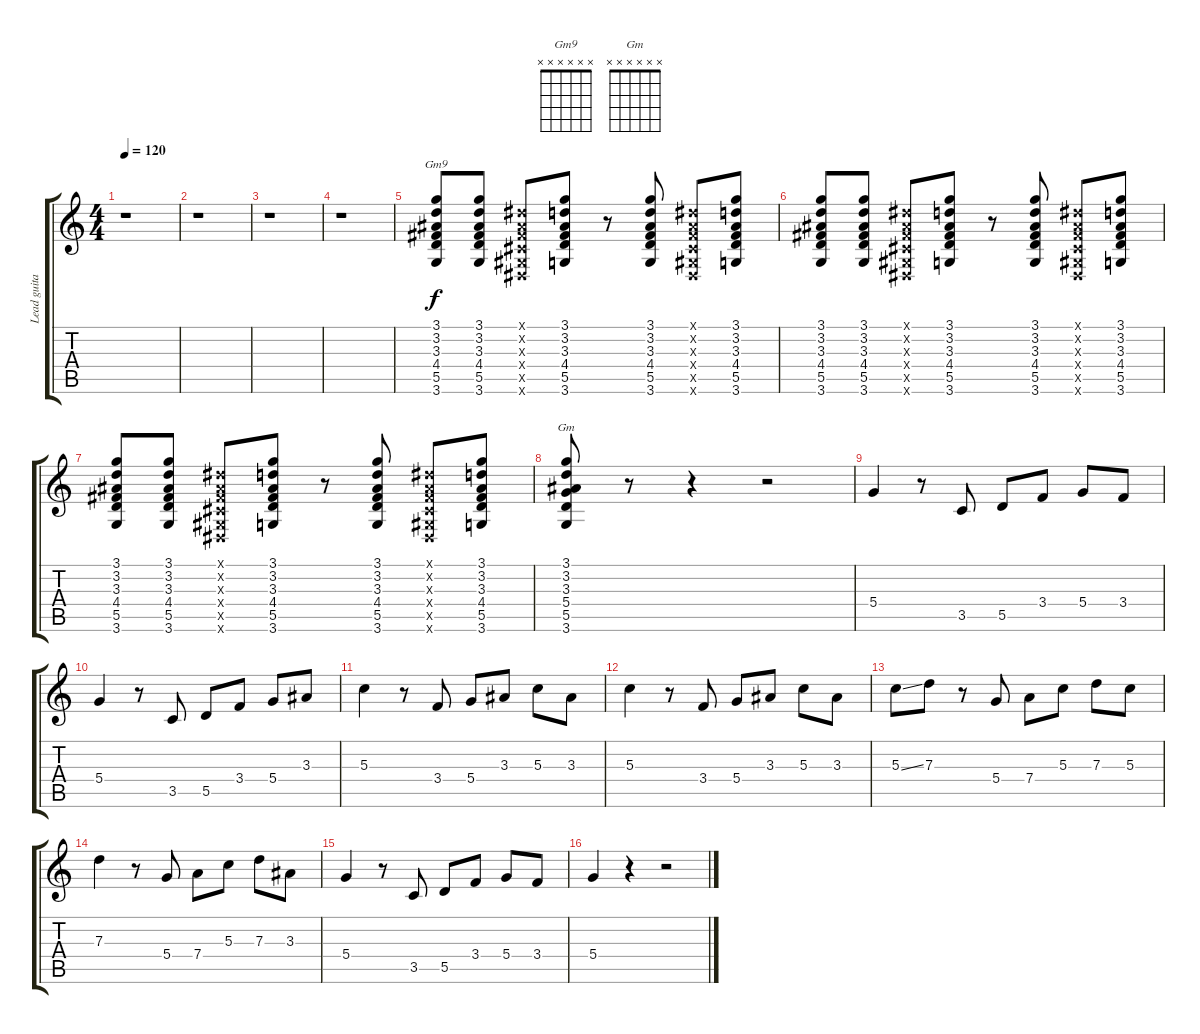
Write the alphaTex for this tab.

\track ("Lead guitar" "Lead guita") {instrument electricguitarclean}
\staff {score tabs}
\tuning (E4 B3 G3 D3 A2 E2) {hide}
\chord ("Gm9" x x x x x x) {firstfret 0}
\chord ("Gm" x x x x x x) {firstfret 0}
\ts (4 4)
\tempo 120
\clef g2
\ks c
r.1{dy f instrument electricguitarclean} |
r.1 |
r.1 |
r.1 |
(3.1 3.2 3.3 4.4 5.5 3.6).8{ch "Gm9"} (3.1 3.2 3.3 4.4 5.5 3.6).8 (-1.1{x} -1.2{x} -1.3{x} -1.4{x} -1.5{x} -1.6{x}).8 (3.1 3.2 3.3 4.4 5.5 3.6).8 r.8 (3.1 3.2 3.3 4.4 5.5 3.6).8 (-1.1{x} -1.2{x} -1.3{x} -1.4{x} -1.5{x} -1.6{x}).8 (3.1 3.2 3.3 4.4 5.5 3.6).8 |
(3.1 3.2 3.3 4.4 5.5 3.6).8 (3.1 3.2 3.3 4.4 5.5 3.6).8 (-1.1{x} -1.2{x} -1.3{x} -1.4{x} -1.5{x} -1.6{x}).8 (3.1 3.2 3.3 4.4 5.5 3.6).8 r.8 (3.1 3.2 3.3 4.4 5.5 3.6).8 (-1.1{x} -1.2{x} -1.3{x} -1.4{x} -1.5{x} -1.6{x}).8 (3.1 3.2 3.3 4.4 5.5 3.6).8 |
(3.1 3.2 3.3 4.4 5.5 3.6).8 (3.1 3.2 3.3 4.4 5.5 3.6).8 (-1.1{x} -1.2{x} -1.3{x} -1.4{x} -1.5{x} -1.6{x}).8 (3.1 3.2 3.3 4.4 5.5 3.6).8 r.8 (3.1 3.2 3.3 4.4 5.5 3.6).8 (-1.1{x} -1.2{x} -1.3{x} -1.4{x} -1.5{x} -1.6{x}).8 (3.1 3.2 3.3 4.4 5.5 3.6).8 |
(3.1 3.2 3.3 5.4 5.5 3.6).8{ch "Gm"} r.8 r.4 r.2 |
5.4.4 r.8 3.5.8 5.5.8 3.4.8 5.4.8 3.4.8 |
5.4.4 r.8 3.5.8 5.5.8 3.4.8 5.4.8 3.3.8 |
5.3.4 r.8 3.4.8 5.4.8 3.3.8 5.3.8 3.3.8 |
5.3.4 r.8 3.4.8 5.4.8 3.3.8 5.3.8 3.3.8 |
5.3{ss}.8 7.3.8 r.8 5.4.8 7.4.8 5.3.8 7.3.8 5.3.8 |
7.3.4 r.8 5.4.8 7.4.8 5.3.8 7.3.8 3.3.8 |
5.4.4 r.8 3.5.8 5.5.8 3.4.8 5.4.8 3.4.8 |
5.4.4 r.4 r.2
